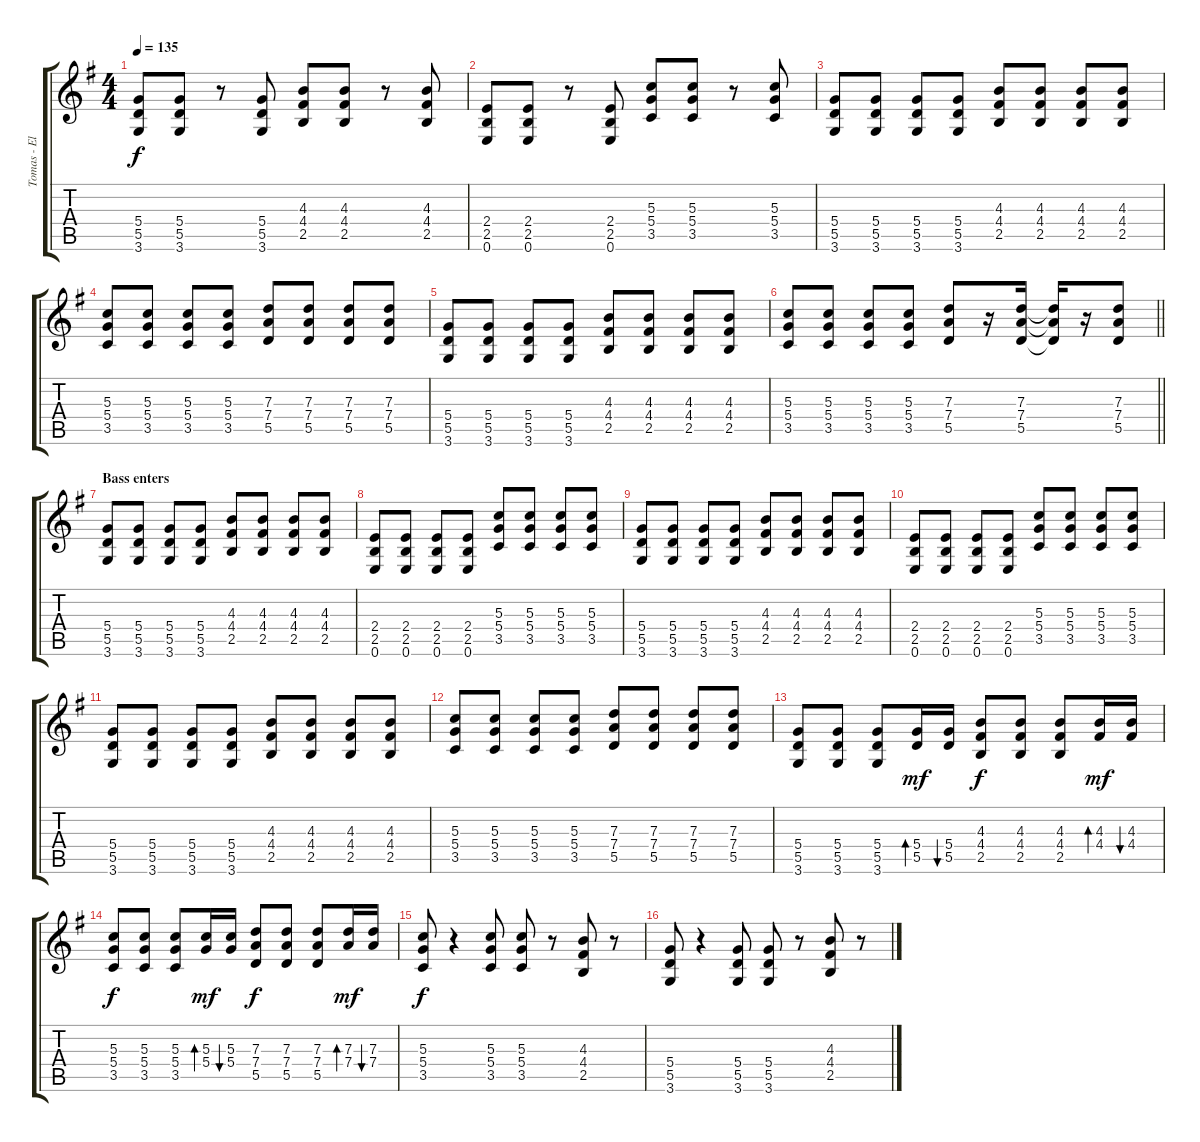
\track ("Tomas - Elec. Guitar" "Tomas - El") {instrument electricguitarclean}
\staff {score tabs}
\tuning (E4 B3 G3 D3 A2 E2) {hide}
\ts (4 4)
\tempo 135
\clef g2
\ks g
(5.4 5.5 3.6).8{dy f} (5.4 5.5 3.6).8 r.8 (5.4 5.5 3.6).8 (4.3 4.4 2.5).8 (4.3 4.4 2.5).8 r.8 (4.3 4.4 2.5).8 |
(2.4 2.5 0.6).8 (2.4 2.5 0.6).8 r.8 (2.4 2.5 0.6).8 (5.3 5.4 3.5).8 (5.3 5.4 3.5).8 r.8 (5.3 5.4 3.5).8 |
(5.4 5.5 3.6).8 (5.4 5.5 3.6).8 (5.4 5.5 3.6).8 (5.4 5.5 3.6).8 (4.3 4.4 2.5).8 (4.3 4.4 2.5).8 (4.3 4.4 2.5).8 (4.3 4.4 2.5).8 |
(5.3 5.4 3.5).8 (5.3 5.4 3.5).8 (5.3 5.4 3.5).8 (5.3 5.4 3.5).8 (7.3 7.4 5.5).8 (7.3 7.4 5.5).8 (7.3 7.4 5.5).8 (7.3 7.4 5.5).8 |
(5.4 5.5 3.6).8 (5.4 5.5 3.6).8 (5.4 5.5 3.6).8 (5.4 5.5 3.6).8 (4.3 4.4 2.5).8 (4.3 4.4 2.5).8 (4.3 4.4 2.5).8 (4.3 4.4 2.5).8 |
\barLineRight lightlight
(5.3 5.4 3.5).8 (5.3 5.4 3.5).8 (5.3 5.4 3.5).8 (5.3 5.4 3.5).8 (7.3 7.4 5.5).8 r.16 (7.3 7.4 5.5).16 (7.3{t} 7.4{t} 5.5{t}).16 r.16 (7.3 7.4 5.5).8 |
\section ("" "Bass enters")
(5.4 5.5 3.6).8{volume 8} (5.4 5.5 3.6).8 (5.4 5.5 3.6).8 (5.4 5.5 3.6).8 (4.3 4.4 2.5).8 (4.3 4.4 2.5).8 (4.3 4.4 2.5).8 (4.3 4.4 2.5).8 |
(2.4 2.5 0.6).8 (2.4 2.5 0.6).8 (2.4 2.5 0.6).8 (2.4 2.5 0.6).8 (5.3 5.4 3.5).8 (5.3 5.4 3.5).8 (5.3 5.4 3.5).8 (5.3 5.4 3.5).8 |
(5.4 5.5 3.6).8 (5.4 5.5 3.6).8 (5.4 5.5 3.6).8 (5.4 5.5 3.6).8 (4.3 4.4 2.5).8 (4.3 4.4 2.5).8 (4.3 4.4 2.5).8 (4.3 4.4 2.5).8 |
(2.4 2.5 0.6).8 (2.4 2.5 0.6).8 (2.4 2.5 0.6).8 (2.4 2.5 0.6).8 (5.3 5.4 3.5).8 (5.3 5.4 3.5).8 (5.3 5.4 3.5).8 (5.3 5.4 3.5).8 |
(5.4 5.5 3.6).8 (5.4 5.5 3.6).8 (5.4 5.5 3.6).8 (5.4 5.5 3.6).8 (4.3 4.4 2.5).8 (4.3 4.4 2.5).8 (4.3 4.4 2.5).8 (4.3 4.4 2.5).8 |
(5.3 5.4 3.5).8 (5.3 5.4 3.5).8 (5.3 5.4 3.5).8 (5.3 5.4 3.5).8 (7.3 7.4 5.5).8 (7.3 7.4 5.5).8 (7.3 7.4 5.5).8 (7.3 7.4 5.5).8 |
(5.4 5.5 3.6).8 (5.4 5.5 3.6).8 (5.4 5.5 3.6).8 (5.4 5.5).16{bd 60 dy mf} (5.4 5.5).16{bu 60} (4.3 4.4 2.5).8{dy f} (4.3 4.4 2.5).8 (4.3 4.4 2.5).8 (4.3 4.4).16{bd 60 dy mf} (4.3 4.4).16{bu 60} |
(5.3 5.4 3.5).8{dy f} (5.3 5.4 3.5).8 (5.3 5.4 3.5).8 (5.3 5.4).16{bd 60 dy mf} (5.3 5.4).16{bu 60} (7.3 7.4 5.5).8{dy f} (7.3 7.4 5.5).8 (7.3 7.4 5.5).8 (7.3 7.4).16{bd 60 dy mf} (7.3 7.4).16{bu 60} |
(5.3 5.4 3.5).8{dy f} r.4 (5.3 5.4 3.5).8 (5.3 5.4 3.5).8 r.8 (4.3 4.4 2.5).8 r.8 |
(5.4 5.5 3.6).8 r.4 (5.4 5.5 3.6).8 (5.4 5.5 3.6).8 r.8 (4.3 4.4 2.5).8 r.8
